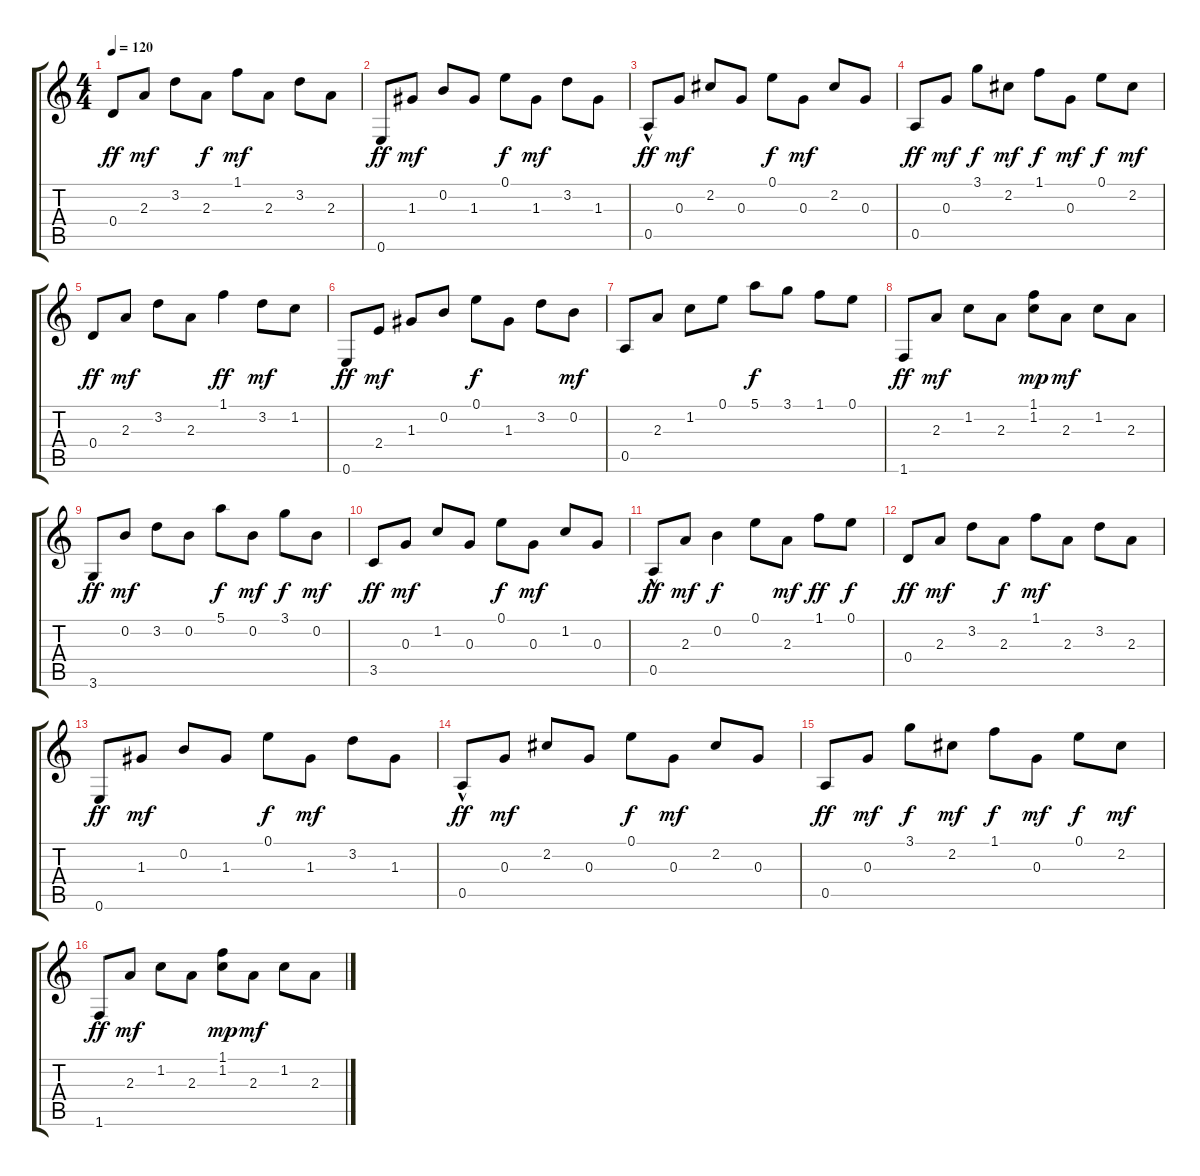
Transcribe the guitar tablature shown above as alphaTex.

\track "" {instrument acousticguitarsteel}
\staff {score tabs}
\tuning (E4 B3 G3 D3 A2 E2) {hide}
\ts (4 4)
\tempo 120
\clef g2
\ks c
0.4.8{dy ff} 2.3.8{dy mf} 3.2.8 2.3.8{dy f} 1.1.8{dy mf} 2.3.8 3.2.8 2.3.8 |
0.6.8{dy ff} 1.3.8{dy mf} 0.2.8 1.3.8 0.1.8{dy f} 1.3.8{dy mf} 3.2.8 1.3.8 |
0.5{hac}.8{dy ff} 0.3.8{dy mf} 2.2.8 0.3.8 0.1.8{dy f} 0.3.8{dy mf} 2.2.8 0.3.8 |
0.5.8{dy ff} 0.3.8{dy mf} 3.1.8{dy f} 2.2.8{dy mf} 1.1.8{dy f} 0.3.8{dy mf} 0.1.8{dy f} 2.2.8{dy mf} |
0.4.8{dy ff} 2.3.8{dy mf} 3.2.8 2.3.8 1.1.4{dy ff} 3.2.8{dy mf} 1.2.8 |
0.6.8{dy ff} 2.4.8{dy mf} 1.3.8 0.2.8 0.1.8{dy f} 1.3.8 3.2.8 0.2.8{dy mf} |
0.5.8 2.3.8 1.2.8 0.1.8 5.1.8{dy f} 3.1.8 1.1.8 0.1.8 |
1.6.8{dy ff} 2.3.8{dy mf} 1.2.8 2.3.8 (1.1 1.2).8{dy mp} 2.3.8{dy mf} 1.2.8 2.3.8 |
3.6.8{dy ff} 0.2.8{dy mf} 3.2.8 0.2.8 5.1.8{dy f} 0.2.8{dy mf} 3.1.8{dy f} 0.2.8{dy mf} |
3.5.8{dy ff} 0.3.8{dy mf} 1.2.8 0.3.8 0.1.8{dy f} 0.3.8{dy mf} 1.2.8 0.3.8 |
0.5{hac}.8{dy ff} 2.3.8{dy mf} 0.2.4{dy f} 0.1.8 2.3.8{dy mf} 1.1.8{dy ff} 0.1.8{dy f} |
0.4.8{dy ff} 2.3.8{dy mf} 3.2.8 2.3.8{dy f} 1.1.8{dy mf} 2.3.8 3.2.8 2.3.8 |
0.6.8{dy ff} 1.3.8{dy mf} 0.2.8 1.3.8 0.1.8{dy f} 1.3.8{dy mf} 3.2.8 1.3.8 |
0.5{hac}.8{dy ff} 0.3.8{dy mf} 2.2.8 0.3.8 0.1.8{dy f} 0.3.8{dy mf} 2.2.8 0.3.8 |
0.5.8{dy ff} 0.3.8{dy mf} 3.1.8{dy f} 2.2.8{dy mf} 1.1.8{dy f} 0.3.8{dy mf} 0.1.8{dy f} 2.2.8{dy mf} |
1.6.8{dy ff} 2.3.8{dy mf} 1.2.8 2.3.8 (1.1 1.2).8{dy mp} 2.3.8{dy mf} 1.2.8 2.3.8
